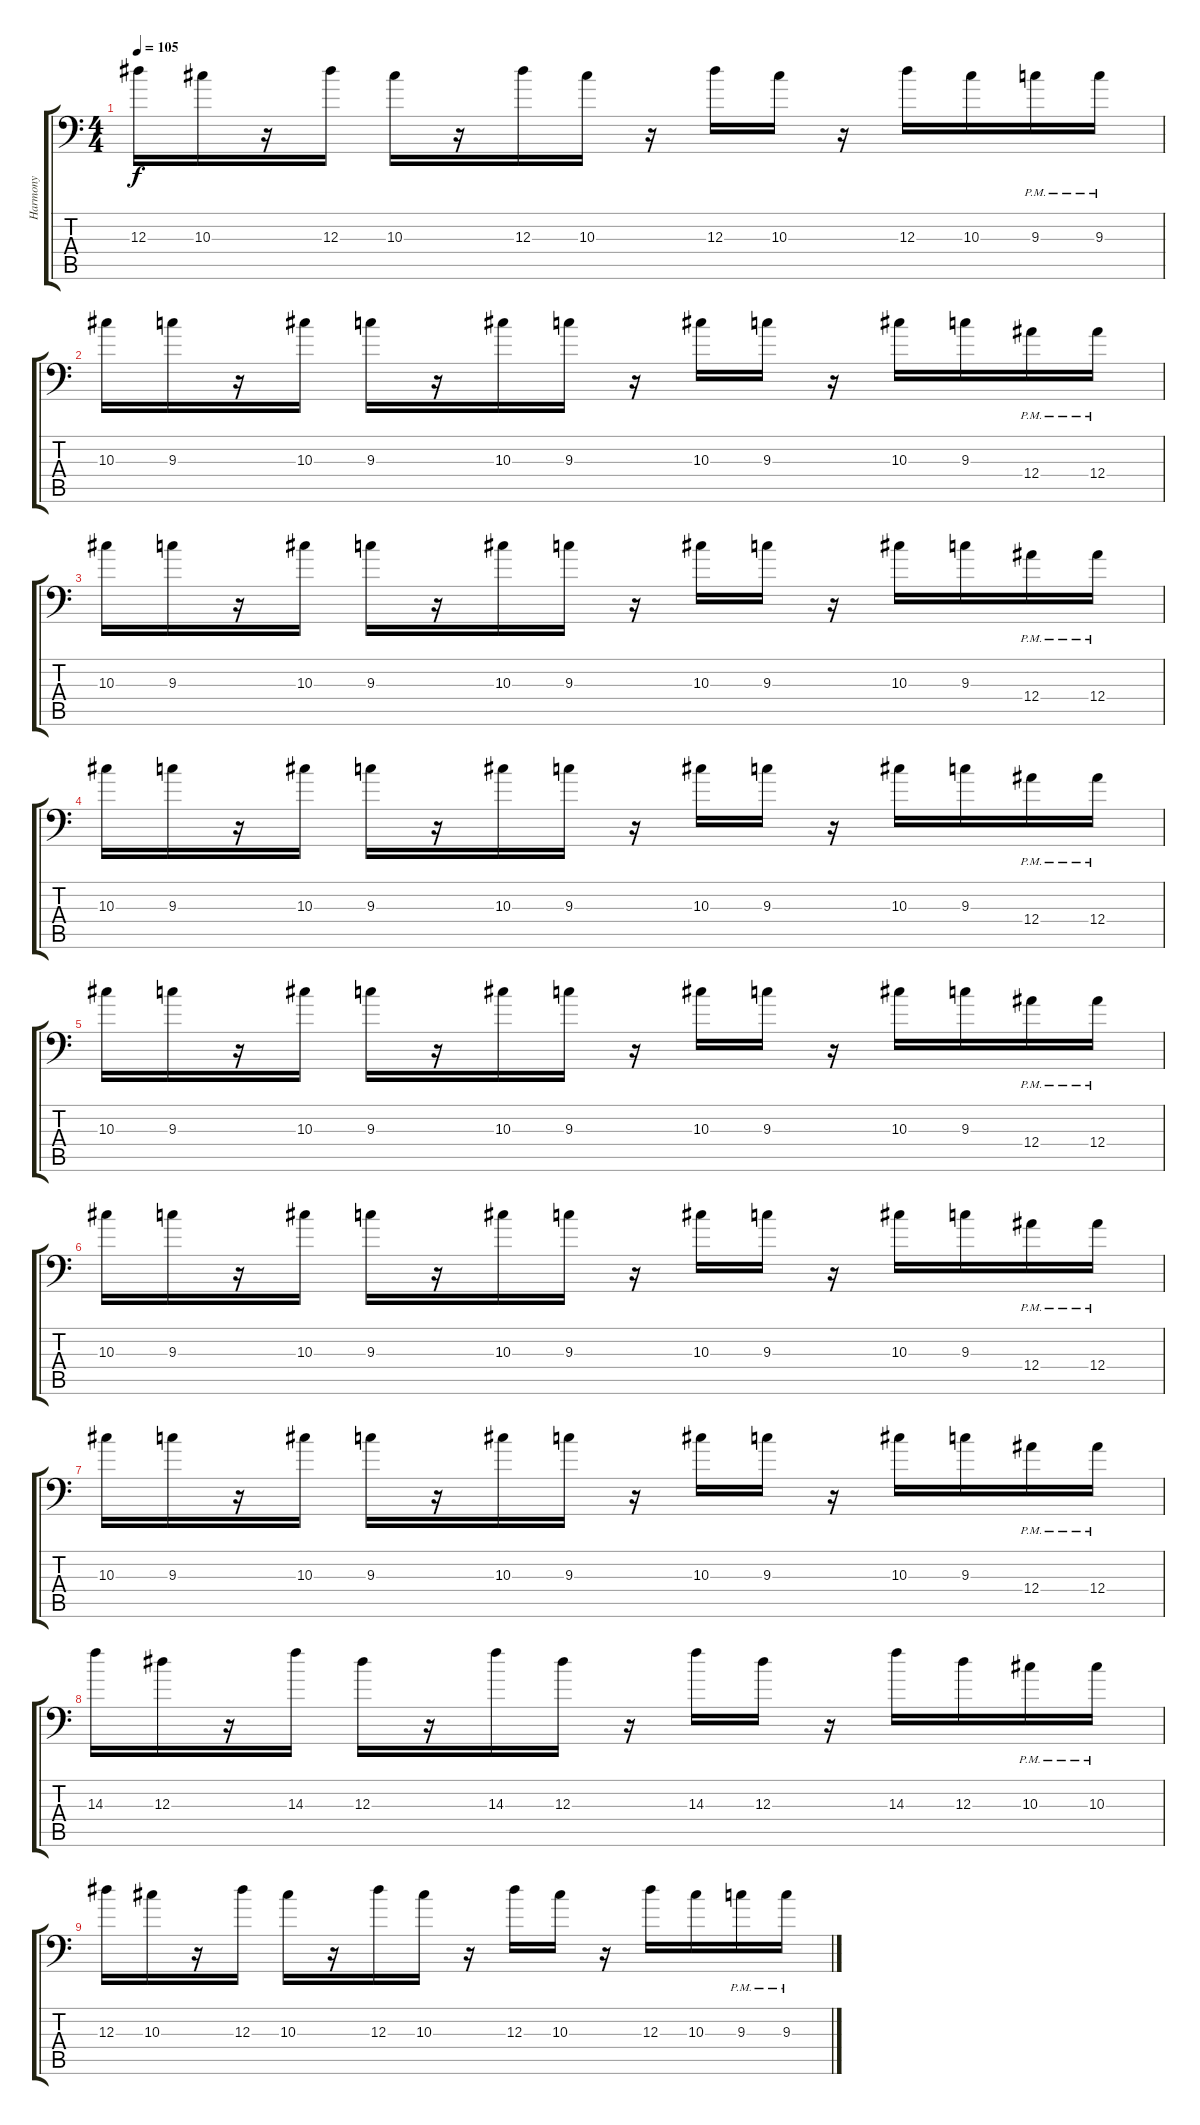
\track ("Harmony" "Harmony") {instrument distortionguitar}
\staff {score tabs}
\tuning (C4 G3 Eb3 Bb2 F2 Bb1) {hide}
\ts (4 4)
\tempo 105
\clef f4
\ks c
12.3.16{dy f} 10.3.16 r.16 12.3.16 10.3.16 r.16 12.3.16 10.3.16 r.16 12.3.16 10.3.16 r.16 12.3.16 10.3.16 9.3{pm}.16 9.3{pm}.16 |
10.3.16 9.3.16 r.16 10.3.16 9.3.16 r.16 10.3.16 9.3.16 r.16 10.3.16 9.3.16 r.16 10.3.16 9.3.16 12.4{pm}.16 12.4{pm}.16 |
10.3.16 9.3.16 r.16 10.3.16 9.3.16 r.16 10.3.16 9.3.16 r.16 10.3.16 9.3.16 r.16 10.3.16 9.3.16 12.4{pm}.16 12.4{pm}.16 |
10.3.16 9.3.16 r.16 10.3.16 9.3.16 r.16 10.3.16 9.3.16 r.16 10.3.16 9.3.16 r.16 10.3.16 9.3.16 12.4{pm}.16 12.4{pm}.16 |
10.3.16 9.3.16 r.16 10.3.16 9.3.16 r.16 10.3.16 9.3.16 r.16 10.3.16 9.3.16 r.16 10.3.16 9.3.16 12.4{pm}.16 12.4{pm}.16 |
10.3.16 9.3.16 r.16 10.3.16 9.3.16 r.16 10.3.16 9.3.16 r.16 10.3.16 9.3.16 r.16 10.3.16 9.3.16 12.4{pm}.16 12.4{pm}.16 |
10.3.16 9.3.16 r.16 10.3.16 9.3.16 r.16 10.3.16 9.3.16 r.16 10.3.16 9.3.16 r.16 10.3.16 9.3.16 12.4{pm}.16 12.4{pm}.16 |
14.3.16 12.3.16 r.16 14.3.16 12.3.16 r.16 14.3.16 12.3.16 r.16 14.3.16 12.3.16 r.16 14.3.16 12.3.16 10.3{pm}.16 10.3{pm}.16 |
12.3.16 10.3.16 r.16 12.3.16 10.3.16 r.16 12.3.16 10.3.16 r.16 12.3.16 10.3.16 r.16 12.3.16 10.3.16 9.3{pm}.16 9.3{pm}.16
